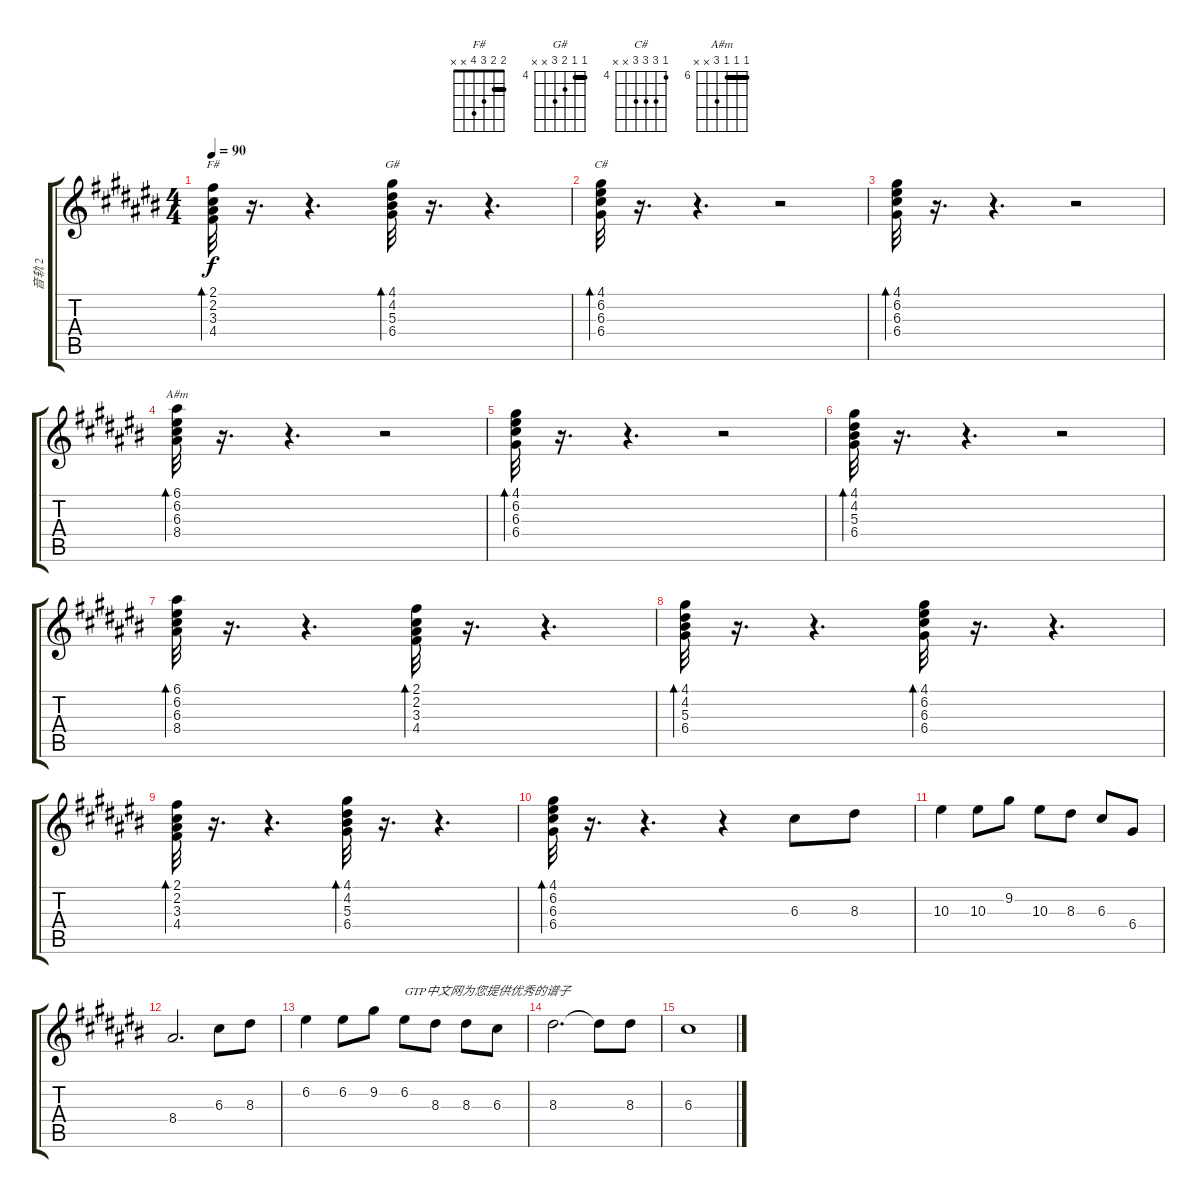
\track ("音轨 2" "音轨 2") {instrument overdrivenguitar}
\staff {score tabs}
\tuning (E4 B3 G3 D3 A2 E2) {hide}
\chord ("F#" 2 2 3 4 x x) {barre 2}
\chord ("G#" 4 4 5 6 x x) {firstfret 4 barre 4}
\chord ("C#" 4 6 6 6 x x) {firstfret 4}
\chord ("A#m" 6 6 6 8 x x) {firstfret 6 barre 6}
\ts (4 4)
\tempo 90
\clef g2
\ks c#
(2.1 2.2 3.3 4.4).32{bd 60 ch "F#" dy f} r.16{d} r.4{d} (4.1 4.2 5.3 6.4).32{bd 60 ch "G#"} r.16{d} r.4{d} |
(4.1 6.2 6.3 6.4).32{bd 60 ch "C#"} r.16{d} r.4{d} r.2 |
(4.1 6.2 6.3 6.4).32{bd 60} r.16{d} r.4{d} r.2 |
(6.1 6.2 6.3 8.4).32{bd 60 ch "A#m"} r.16{d} r.4{d} r.2 |
(4.1 6.2 6.3 6.4).32{bd 60} r.16{d} r.4{d} r.2 |
(4.1 4.2 5.3 6.4).32{bd 60} r.16{d} r.4{d} r.2 |
(6.1 6.2 6.3 8.4).32{bd 60} r.16{d} r.4{d} (2.1 2.2 3.3 4.4).32{bd 60} r.16{d} r.4{d} |
(4.1 4.2 5.3 6.4).32{bd 60} r.16{d} r.4{d} (4.1 6.2 6.3 6.4).32{bd 60} r.16{d} r.4{d} |
(2.1 2.2 3.3 4.4).32{bd 60} r.16{d} r.4{d} (4.1 4.2 5.3 6.4).32{bd 60} r.16{d} r.4{d} |
(4.1 6.2 6.3 6.4).32{bd 60} r.16{d} r.4{d} r.4 6.3.8{instrument overdrivenguitar} 8.3.8 |
10.3.4 10.3.8 9.2.8 10.3.8 8.3.8 6.3.8 6.4.8 |
8.4.2{d} 6.3.8 8.3.8 |
6.2.4 6.2.8 9.2.8 6.2.8{txt "GTP中文网为您提供优秀的谱子"} 8.3.8 8.3.8 6.3.8 |
8.3.2{d} 8.3{t}.8 8.3.8 |
6.3.1
